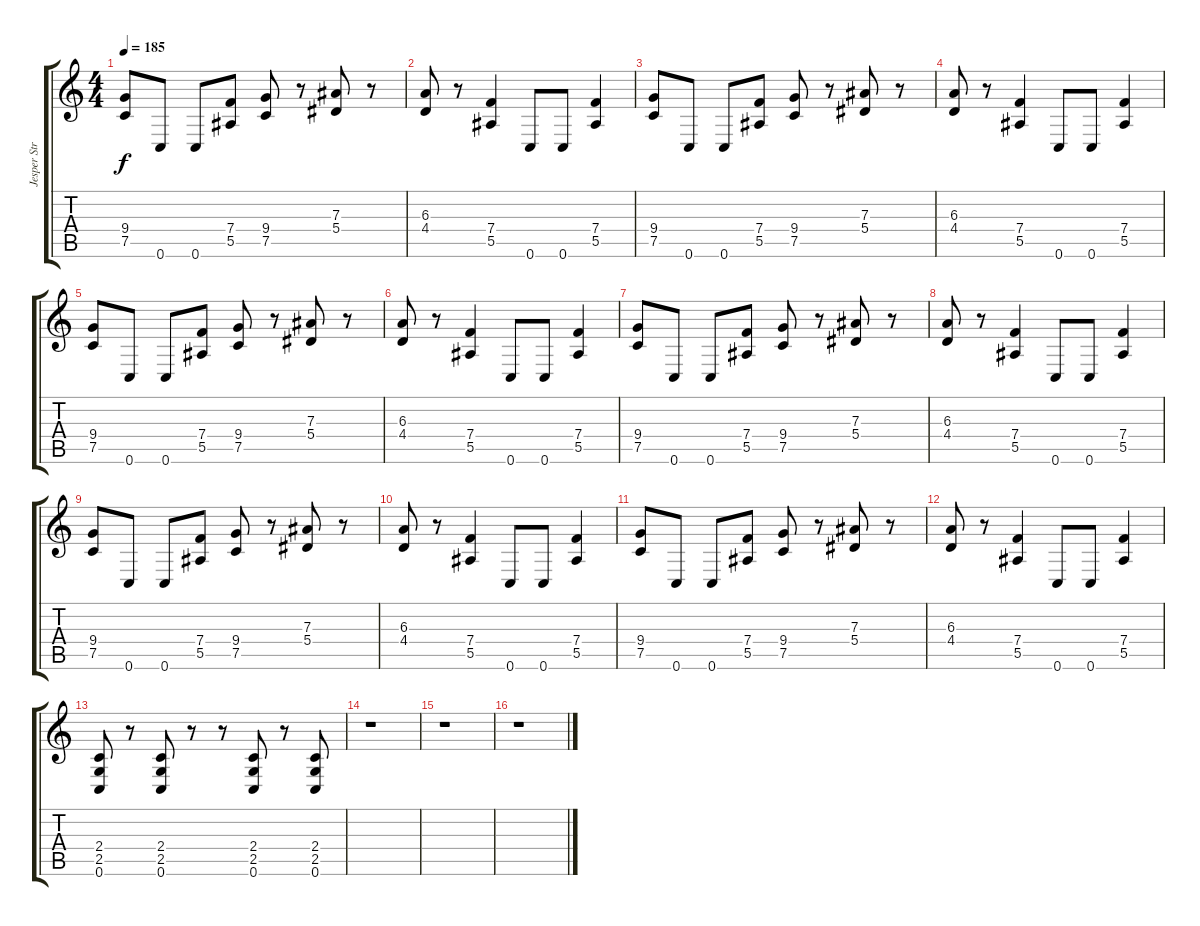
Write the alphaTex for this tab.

\track ("Jesper Strömblad" "Jesper Str") {instrument distortionguitar}
\staff {score tabs}
\tuning (C4 G3 Eb3 Bb2 F2 C2) {hide}
\ts (4 4)
\tempo 185
\clef g2
\ks c
(9.4 7.5).8{dy f} 0.6.8 0.6.8 (7.4 5.5).8 (9.4 7.5).8 r.8 (7.3 5.4).8 r.8 |
(6.3 4.4).8 r.8 (7.4 5.5).4 0.6.8 0.6.8 (7.4 5.5).4 |
(9.4 7.5).8 0.6.8 0.6.8 (7.4 5.5).8 (9.4 7.5).8 r.8 (7.3 5.4).8 r.8 |
(6.3 4.4).8 r.8 (7.4 5.5).4 0.6.8 0.6.8 (7.4 5.5).4 |
(9.4 7.5).8 0.6.8 0.6.8 (7.4 5.5).8 (9.4 7.5).8 r.8 (7.3 5.4).8 r.8 |
(6.3 4.4).8 r.8 (7.4 5.5).4 0.6.8 0.6.8 (7.4 5.5).4 |
(9.4 7.5).8 0.6.8 0.6.8 (7.4 5.5).8 (9.4 7.5).8 r.8 (7.3 5.4).8 r.8 |
(6.3 4.4).8 r.8 (7.4 5.5).4 0.6.8 0.6.8 (7.4 5.5).4 |
(9.4 7.5).8 0.6.8 0.6.8 (7.4 5.5).8 (9.4 7.5).8 r.8 (7.3 5.4).8 r.8 |
(6.3 4.4).8 r.8 (7.4 5.5).4 0.6.8 0.6.8 (7.4 5.5).4 |
(9.4 7.5).8 0.6.8 0.6.8 (7.4 5.5).8 (9.4 7.5).8 r.8 (7.3 5.4).8 r.8 |
(6.3 4.4).8 r.8 (7.4 5.5).4 0.6.8 0.6.8 (7.4 5.5).4 |
(2.4 2.5 0.6).8 r.8 (2.4 2.5 0.6).8 r.8 r.8 (2.4 2.5 0.6).8 r.8 (2.4 2.5 0.6).8 |
r.1 |
r.1 |
r.1
